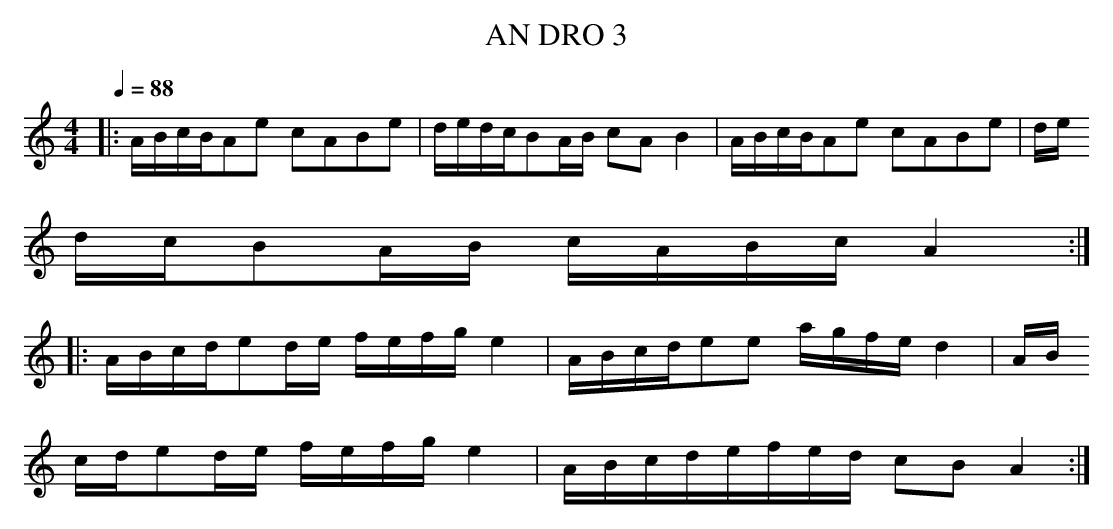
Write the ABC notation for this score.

X:1
T:AN DRO 3
M:4/4
L:1/8
Q:1/4=88
K:C
|:A/2B/2c/2B/2Ae cABe|d/2e/2d/2c/2BA/2B/2 cAB2|A/2B/2c/2B/2Ae cABe|d/2e/
2d/2c/2BA/2B/2 c/2A/2B/2c/2A2:|
|:A/2B/2c/2d/2ed/2e/2 f/2e/2f/2g/2e2|A/2B/2c/2d/2ee a/2g/2f/2e/2d2|A/2B/
2c/2d/2ed/2e/2 f/2e/2f/2g/2e2|A/2B/2c/2d/2e/2f/2e/2d/2 cBA2:|
